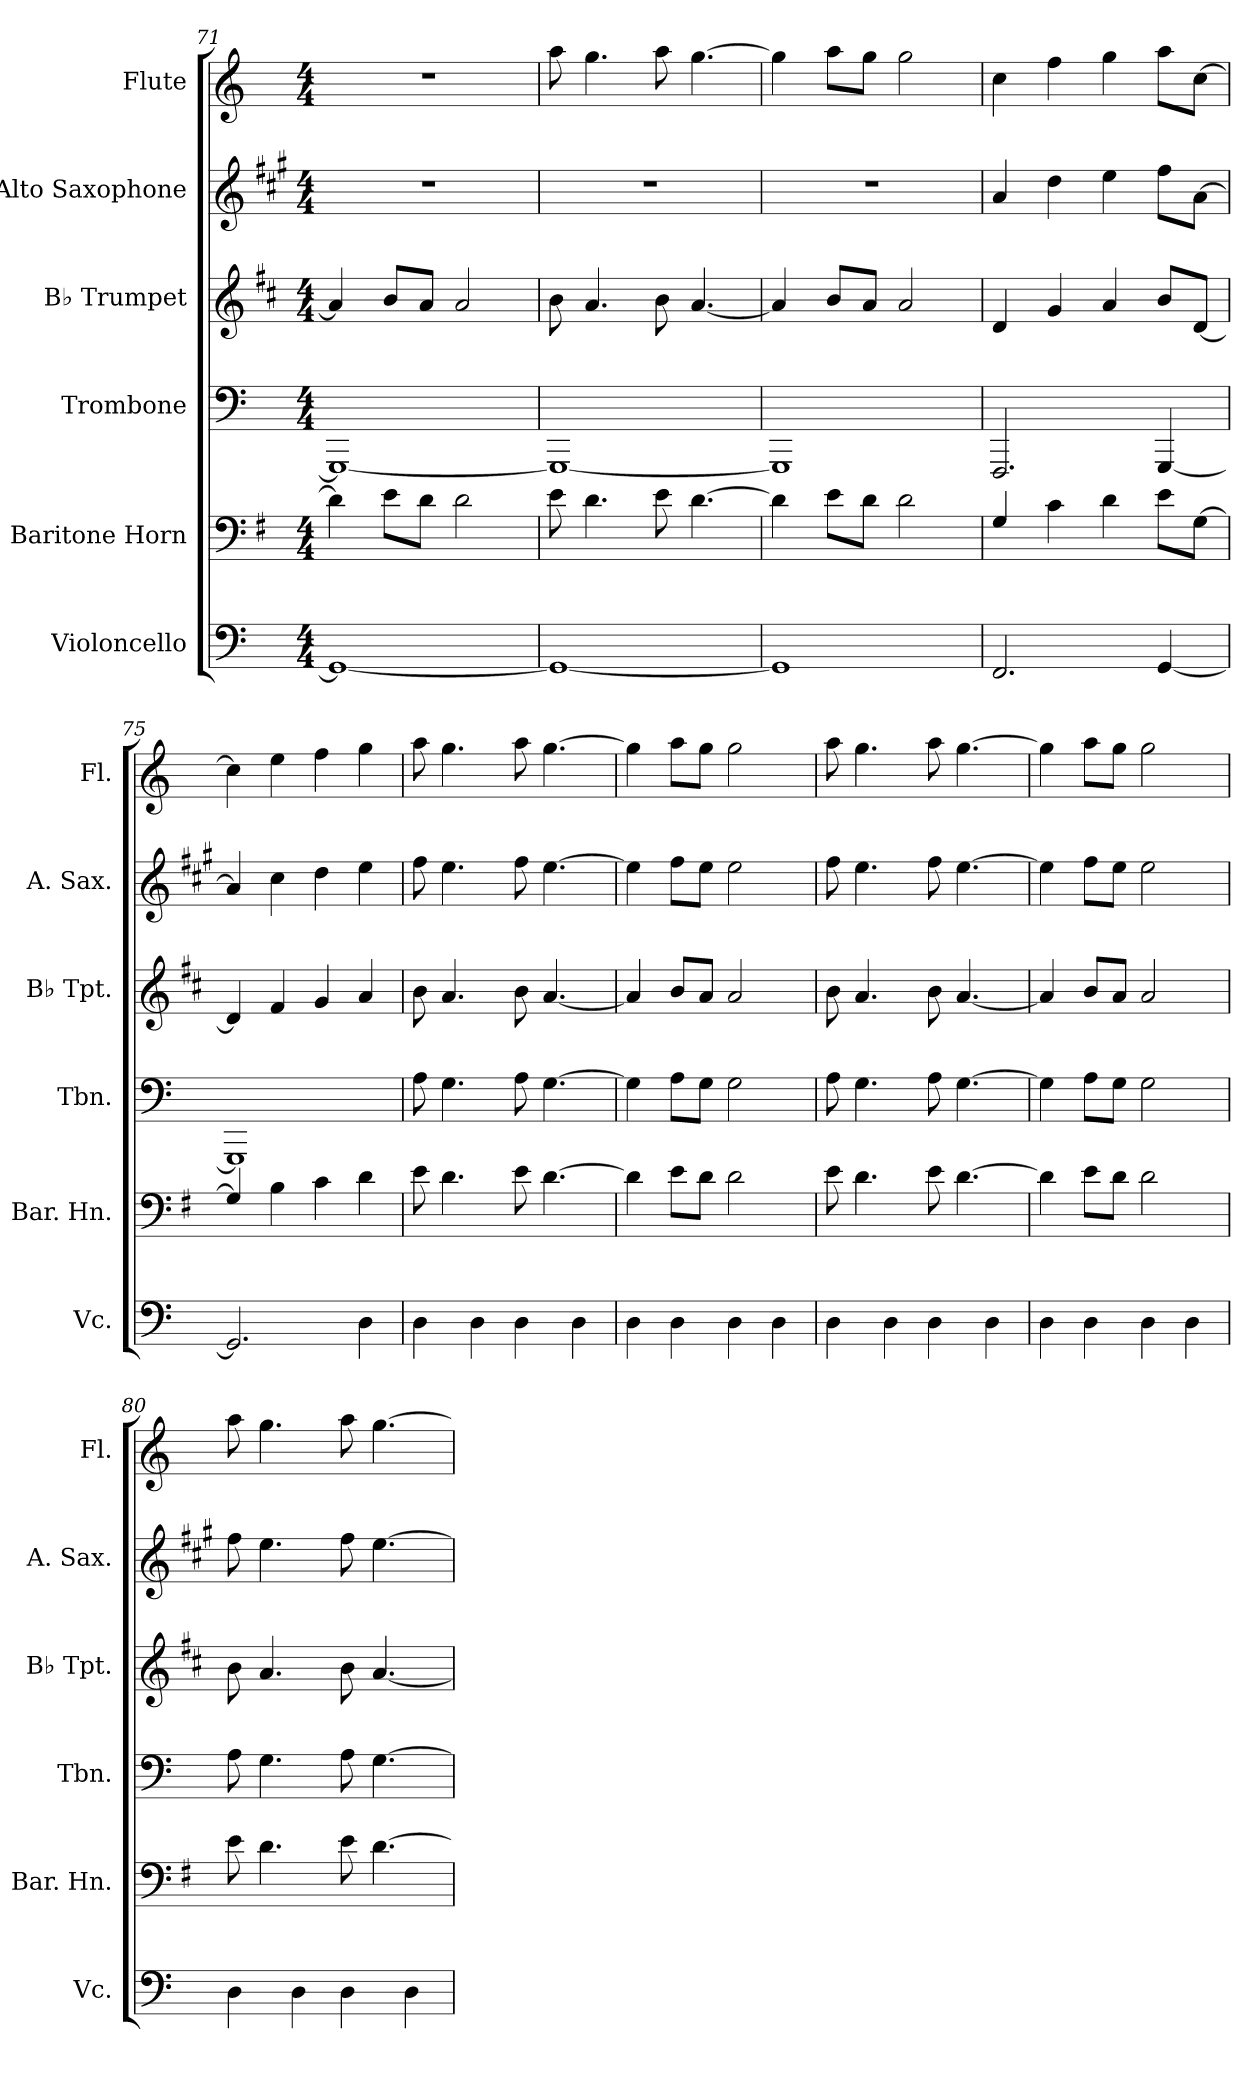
**kern	**kern	**kern	**kern	**kern	**kern
*part6	*part5	*part4	*part3	*part2	*part1
*staff6	*staff5	*staff4	*staff3	*staff2	*staff1
*I"Violoncello	*I"Baritone Horn	*I"Trombone	*I"B♭ Trumpet	*I"Alto Saxophone	*I"Flute
*I'Vc.	*I'Bar. Hn.	*I'Tbn.	*I'B♭ Tpt.	*I'A. Sax.	*I'Fl.
*clefF4	*clefF4	*clefF4	*clefG2	*clefG2	*clefG2
*	*ITrd4c7	*	*ITrd1c2	*ITrd5c9	*
*k[]	*k[]	*k[]	*k[]	*k[]	*k[]
*M4/4	*M4/4	*M4/4	*M4/4	*M4/4	*M4/4
=71	=71	=71	=71	=71	=71
1GG_	4G\]	1GGG_	4g/]	1r	1r
.	8A\L	.	8a/L	.	.
.	8G\J	.	8g/J	.	.
.	2G\	.	2g/	.	.
!!LO:LB:g=z
=72	=72	=72	=72	=72	=72
1GG_	8A\	1GGG_	8a\	1r	8aa\
.	4.G\	.	4.g/	.	4.gg\
.	8A\	.	8a\	.	8aa\
.	[4.G\	.	[4.g/	.	[4.gg\
=73	=73	=73	=73	=73	=73
1GG]	4G\]	1GGG]	4g/]	1r	4gg\]
.	8A\L	.	8a/L	.	8aa\L
.	8G\J	.	8g/J	.	8gg\J
.	2G\	.	2g/	.	2gg\
=74	=74	=74	=74	=74	=74
2.FF/	4C/	2.FFF/	4c/	4c/	4cc\
.	4F\	.	4f/	4f\	4ff\
.	4G\	.	4g/	4g\	4gg\
[4GG/	8A\L	[4GGG/	8a/L	8a\L	8aa\L
.	[8C\J	.	[8c/J	[8c\J	[8cc\J
=75	=75	=75	=75	=75	=75
2.GG/]	4C/]	1GGG]	4c/]	4c/]	4cc\]
.	4E\	.	4e/	4e\	4ee\
.	4F\	.	4f/	4f\	4ff\
4D	4G\	.	4g/	4g\	4gg\
=76	=76	=76	=76	=76	=76
4D	8A\	8A\	8a\	8a\	8aa\
.	4.G\	4.G\	4.g/	4.g\	4.gg\
4D	.	.	.	.	.
4D	8A\	8A\	8a\	8a\	8aa\
.	[4.G\	[4.G\	[4.g/	[4.g\	[4.gg\
4D	.	.	.	.	.
=77	=77	=77	=77	=77	=77
4D	4G\]	4G\]	4g/]	4g\]	4gg\]
4D	8A\L	8A\L	8a/L	8a\L	8aa\L
.	8G\J	8G\J	8g/J	8g\J	8gg\J
4D	2G\	2G\	2g/	2g\	2gg\
4D	.	.	.	.	.
=78	=78	=78	=78	=78	=78
4D	8A\	8A\	8a\	8a\	8aa\
.	4.G\	4.G\	4.g/	4.g\	4.gg\
4D	.	.	.	.	.
4D	8A\	8A\	8a\	8a\	8aa\
.	[4.G\	[4.G\	[4.g/	[4.g\	[4.gg\
4D	.	.	.	.	.
!!LO:PB:g=z
=79	=79	=79	=79	=79	=79
4D	4G\]	4G\]	4g/]	4g\]	4gg\]
4D	8A\L	8A\L	8a/L	8a\L	8aa\L
.	8G\J	8G\J	8g/J	8g\J	8gg\J
4D	2G\	2G\	2g/	2g\	2gg\
4D	.	.	.	.	.
=80	=80	=80	=80	=80	=80
4D	8A\	8A\	8a\	8a\	8aa\
.	4.G\	4.G\	4.g/	4.g\	4.gg\
4D	.	.	.	.	.
4D	8A\	8A\	8a\	8a\	8aa\
.	[4.G\	[4.G\	[4.g/	[4.g\	[4.gg\
4D	.	.	.	.	.
=	=	=	=	=	=
*-	*-	*-	*-	*-	*-
